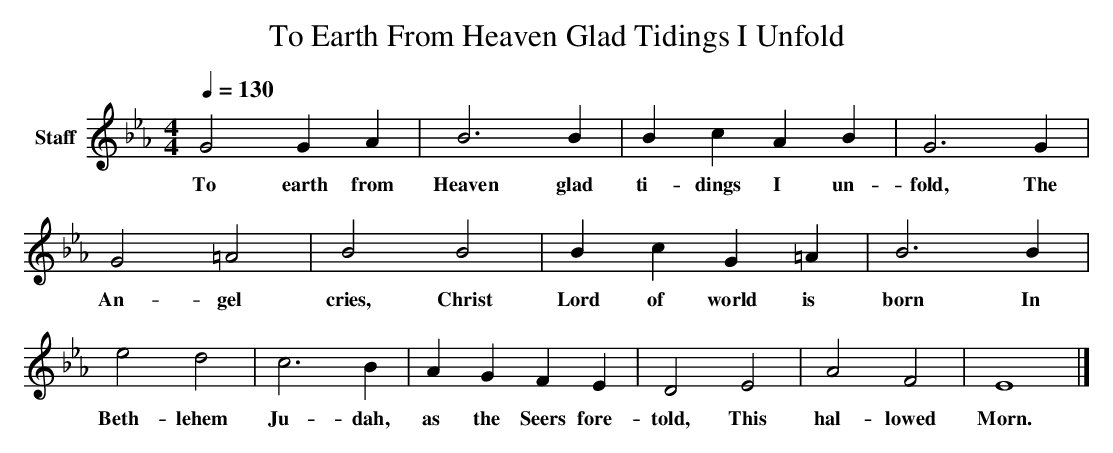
X:1
T: To Earth From Heaven Glad Tidings I Unfold
L: 1/4
M: 4/4
Q: 1/4=130
V: P1 name="Staff"
K: Eb
[V: P1]  G2 G A | B3 B | B c A B | G3 G | G2 =A2 | B2 B2 | B c G =A | B3 B | e2 d2 | c3 B | A G F E | D2 E2 | A2 F2 | E4|]
w: To earth from Heaven glad ti- dings I un- fold, The An- gel cries, Christ Lord of world is born In Beth- lehem Ju- dah, as the Seers fore- told, This hal- lowed Morn.
